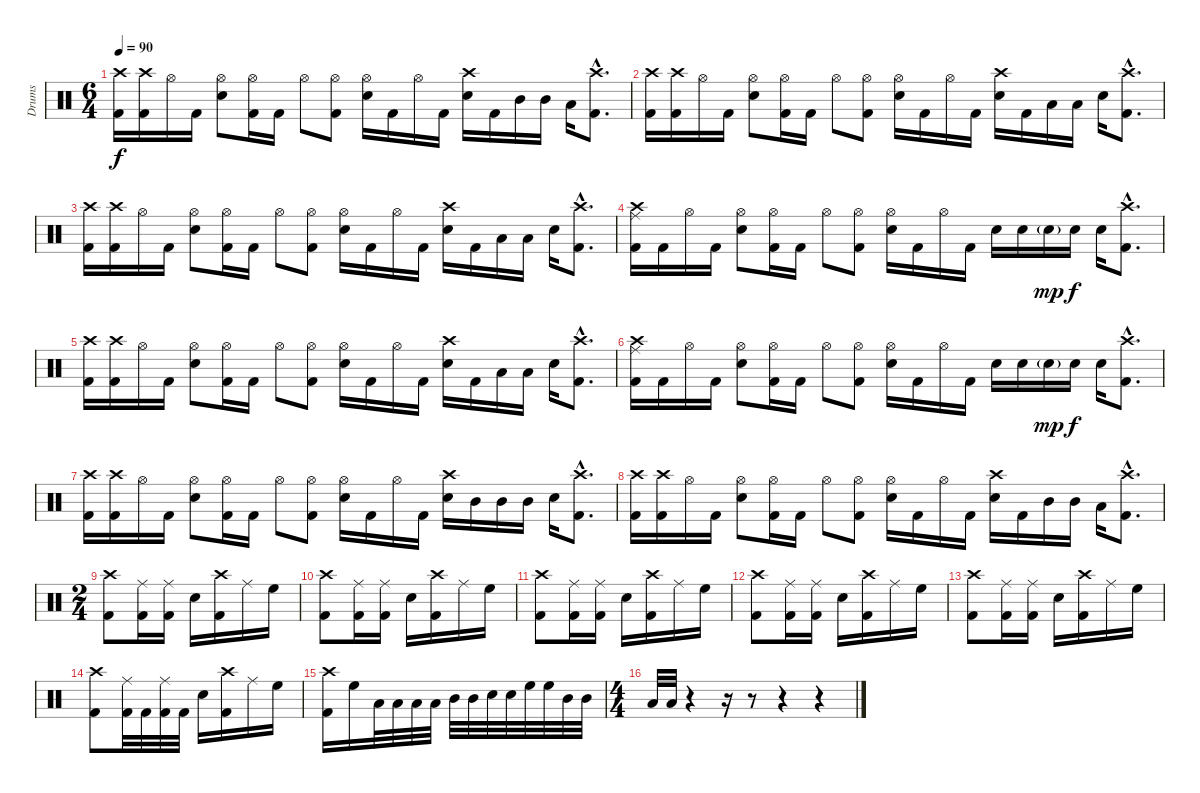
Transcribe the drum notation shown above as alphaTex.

\track ("Drums" "Drums") {instrument percussion}
\staff {score}
\articulation defaults
\ts (6 4)
\tempo 90
\clef neutral
\ks c
("Crash high (hit)" "Kick (hit) 2").16{dy f} ("Crash high (hit)" "Kick (hit) 2").16 "Hi-Hat (open)".16 "Kick (hit) 2".16 ("Hi-Hat (open)" "Snare (hit) 2").8 ("Hi-Hat (open)" "Kick (hit) 2").16 "Kick (hit) 2".16 "Hi-Hat (open)".8 ("Hi-Hat (open)" "Kick (hit) 2").8 ("Hi-Hat (open)" "Snare (hit) 2").16 "Kick (hit) 2".16 "Hi-Hat (open)".16 "Kick (hit) 2".16 ("Crash high (hit)" "Snare (hit) 2").16 "Kick (hit) 2".16 "Mid Tom (hit)".16 "Mid Tom (hit)".16 "Low Floor Tom (hit)".16 ("Crash high (hit)"{hac} "Kick (hit) 2"{hac}).8{d} |
("Crash high (hit)" "Kick (hit) 2").16 ("Crash high (hit)" "Kick (hit) 2").16 "Hi-Hat (open)".16 "Kick (hit) 2".16 ("Hi-Hat (open)" "Snare (hit) 2").8 ("Hi-Hat (open)" "Kick (hit) 2").16 "Kick (hit) 2".16 "Hi-Hat (open)".8 ("Hi-Hat (open)" "Kick (hit) 2").8 ("Hi-Hat (open)" "Snare (hit) 2").16 "Kick (hit) 2".16 "Hi-Hat (open)".16 "Kick (hit) 2".16 ("Crash high (hit)" "Snare (hit) 2").16 "Kick (hit) 2".16 "Low Floor Tom (hit)".16 "Low Floor Tom (hit)".16 "Snare (hit) 2".16 ("Crash high (hit)"{hac} "Kick (hit) 2"{hac}).8{d} |
("Crash high (hit)" "Kick (hit) 2").16 ("Crash high (hit)" "Kick (hit) 2").16 "Hi-Hat (open)".16 "Kick (hit) 2".16 ("Hi-Hat (open)" "Snare (hit) 2").8 ("Hi-Hat (open)" "Kick (hit) 2").16 "Kick (hit) 2".16 "Hi-Hat (open)".8 ("Hi-Hat (open)" "Kick (hit) 2").8 ("Hi-Hat (open)" "Snare (hit) 2").16 "Kick (hit) 2".16 "Hi-Hat (open)".16 "Kick (hit) 2".16 ("Crash high (hit)" "Snare (hit) 2").16 "Kick (hit) 2".16 "Low Floor Tom (hit)".16 "Low Floor Tom (hit)".16 "Snare (hit) 2".16 ("Crash high (hit)"{hac} "Kick (hit) 2"{hac}).8{d} |
("Crash high (hit)" "Ride (middle)" "Kick (hit) 2").16 "Kick (hit) 2".16 "Hi-Hat (open)".16 "Kick (hit) 2".16 ("Hi-Hat (open)" "Snare (hit) 2").8 ("Hi-Hat (open)" "Kick (hit) 2").16 "Kick (hit) 2".16 "Hi-Hat (open)".8 ("Hi-Hat (open)" "Kick (hit) 2").8 ("Hi-Hat (open)" "Snare (hit) 2").16 "Kick (hit) 2".16 "Hi-Hat (open)".16 "Kick (hit) 2".16 "Snare (hit) 2".16 "Snare (hit) 2".16 "Snare (hit) 2"{g}.16{dy mp} "Snare (hit) 2".16{dy f} "Snare (hit) 2".16 ("Crash high (hit)"{hac} "Kick (hit) 2"{hac}).8{d} |
("Crash high (hit)" "Kick (hit) 2").16 ("Crash high (hit)" "Kick (hit) 2").16 "Hi-Hat (open)".16 "Kick (hit) 2".16 ("Hi-Hat (open)" "Snare (hit) 2").8 ("Hi-Hat (open)" "Kick (hit) 2").16 "Kick (hit) 2".16 "Hi-Hat (open)".8 ("Hi-Hat (open)" "Kick (hit) 2").8 ("Hi-Hat (open)" "Snare (hit) 2").16 "Kick (hit) 2".16 "Hi-Hat (open)".16 "Kick (hit) 2".16 ("Crash high (hit)" "Snare (hit) 2").16 "Kick (hit) 2".16 "Low Floor Tom (hit)".16 "Low Floor Tom (hit)".16 "Snare (hit) 2".16 ("Crash high (hit)"{hac} "Kick (hit) 2"{hac}).8{d} |
("Crash high (hit)" "Ride (middle)" "Kick (hit) 2").16 "Kick (hit) 2".16 "Hi-Hat (open)".16 "Kick (hit) 2".16 ("Hi-Hat (open)" "Snare (hit) 2").8 ("Hi-Hat (open)" "Kick (hit) 2").16 "Kick (hit) 2".16 "Hi-Hat (open)".8 ("Hi-Hat (open)" "Kick (hit) 2").8 ("Hi-Hat (open)" "Snare (hit) 2").16 "Kick (hit) 2".16 "Hi-Hat (open)".16 "Kick (hit) 2".16 "Snare (hit) 2".16 "Snare (hit) 2".16 "Snare (hit) 2"{g}.16{dy mp} "Snare (hit) 2".16{dy f} "Snare (hit) 2".16 ("Crash high (hit)"{hac} "Kick (hit) 2"{hac}).8{d} |
("Crash high (hit)" "Kick (hit) 2").16 ("Crash high (hit)" "Kick (hit) 2").16 "Hi-Hat (open)".16 "Kick (hit) 2".16 ("Hi-Hat (open)" "Snare (hit) 2").8 ("Hi-Hat (open)" "Kick (hit) 2").16 "Kick (hit) 2".16 "Hi-Hat (open)".8 ("Hi-Hat (open)" "Kick (hit) 2").8 ("Hi-Hat (open)" "Snare (hit) 2").16 "Kick (hit) 2".16 "Hi-Hat (open)".16 "Kick (hit) 2".16 ("Crash high (hit)" "Snare (hit) 2").16 "Mid Tom (hit)".16 "Mid Tom (hit)".16 "Mid Tom (hit)".16 "Snare (hit) 2".16 ("Crash high (hit)"{hac} "Kick (hit) 2"{hac}).8{d} |
("Crash high (hit)" "Kick (hit) 2").16 ("Crash high (hit)" "Kick (hit) 2").16 "Hi-Hat (open)".16 "Kick (hit) 2".16 ("Hi-Hat (open)" "Snare (hit) 2").8 ("Hi-Hat (open)" "Kick (hit) 2").16 "Kick (hit) 2".16 "Hi-Hat (open)".8 ("Hi-Hat (open)" "Kick (hit) 2").8 ("Hi-Hat (open)" "Snare (hit) 2").16 "Kick (hit) 2".16 "Hi-Hat (open)".16 "Kick (hit) 2".16 ("Crash high (hit)" "Snare (hit) 2").16 "Kick (hit) 2".16 "Mid Tom (hit)".16 "Mid Tom (hit)".16 "Low Floor Tom (hit)".16 ("Crash high (hit)"{hac} "Kick (hit) 2"{hac}).8{d} |
\ts (2 4)
("Crash high (hit)" "Kick (hit) 2").8 ("Ride (middle)" "Kick (hit) 2").16 ("Ride (middle)" "Kick (hit) 2").16 "Snare (hit) 2".16 ("Crash high (hit)" "Kick (hit) 2").16 "Ride (middle)".16 "High Floor Tom (hit)".16 |
("Crash high (hit)" "Kick (hit) 2").8 ("Ride (middle)" "Kick (hit) 2").16 ("Ride (middle)" "Kick (hit) 2").16 "Snare (hit) 2".16 ("Crash high (hit)" "Kick (hit) 2").16 "Ride (middle)".16 "High Floor Tom (hit)".16 |
("Crash high (hit)" "Kick (hit) 2").8 ("Ride (middle)" "Kick (hit) 2").16 ("Ride (middle)" "Kick (hit) 2").16 "Snare (hit) 2".16 ("Crash high (hit)" "Kick (hit) 2").16 "Ride (middle)".16 "High Floor Tom (hit)".16 |
("Crash high (hit)" "Kick (hit) 2").8 ("Ride (middle)" "Kick (hit) 2").16 ("Ride (middle)" "Kick (hit) 2").16 "Snare (hit) 2".16 ("Crash high (hit)" "Kick (hit) 2").16 "Ride (middle)".16 "High Floor Tom (hit)".16 |
("Crash high (hit)" "Kick (hit) 2").8 ("Ride (middle)" "Kick (hit) 2").16 ("Ride (middle)" "Kick (hit) 2").16 "Snare (hit) 2".16 ("Crash high (hit)" "Kick (hit) 2").16 "Ride (middle)".16 "High Floor Tom (hit)".16 |
("Crash high (hit)" "Kick (hit) 2").8 ("Ride (middle)" "Kick (hit) 2").32 "Kick (hit) 2".32 ("Ride (middle)" "Kick (hit) 2").32 "Kick (hit) 2".32 "Snare (hit) 2".16 ("Crash high (hit)" "Kick (hit) 2").16 "Ride (middle)".16 "High Floor Tom (hit)".16 |
("Crash high (hit)" "Kick (hit) 2").16 "High Floor Tom (hit)".16 "Low Floor Tom (hit)".32 "Low Floor Tom (hit)".32 "Low Floor Tom (hit)".32 "Low Floor Tom (hit)".32 "Mid Tom (hit)".32 "Mid Tom (hit)".32 "Snare (hit) 2".32 "Snare (hit) 2".32 "High Floor Tom (hit)".32 "High Floor Tom (hit)".32 "Mid Tom (hit)".32 "Mid Tom (hit)".32 |
\ts (4 4)
"Low Floor Tom (hit)".32 "Low Floor Tom (hit)".32 r.4 r.16 r.8 r.4 r.4
